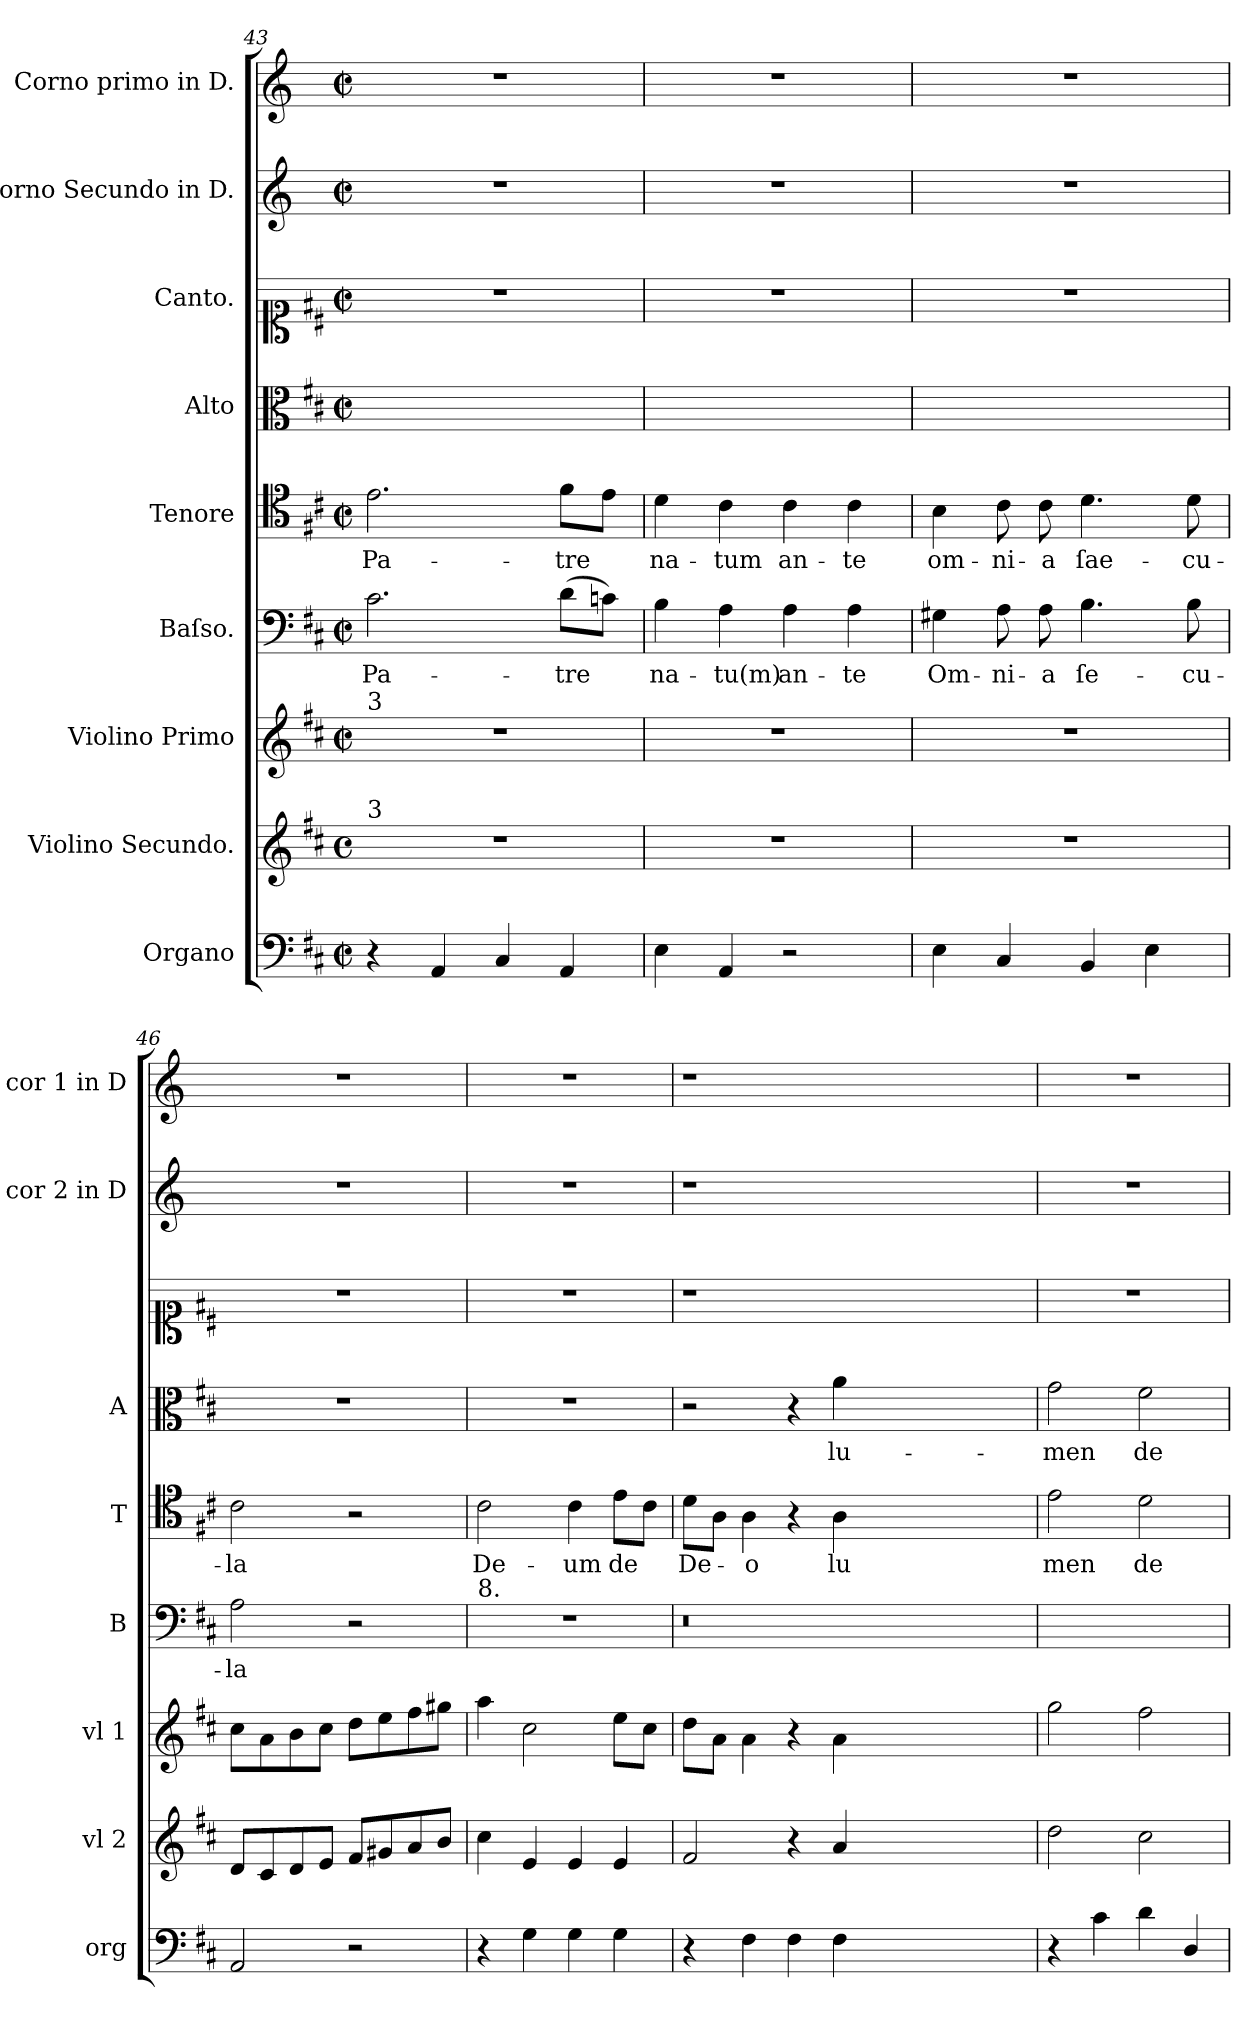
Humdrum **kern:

**kern	**kern	**dynam	**kern	**dynam	**kern	**text	**kern	**text	**kern	**text	**kern	**kern	**kern
*part9	*part8	*part8	*part7	*part7	*part6	*part6	*part5	*part5	*part4	*part4	*part3	*part2	*part1
*staff9	*staff8	*staff8	*staff7	*staff7	*staff6	*staff6	*staff5	*staff5	*staff4	*staff4	*staff3	*staff2	*staff1
*I"Organo	*I"Violino Secundo.	*	*I"Violino Primo	*	*I"Baſso.	*	*I"Tenore	*	*I"Alto	*	*I"Canto.	*I"Corno Secundo in D.	*I"Corno primo in D.
*I'org	*I'vl 2	*	*I'vl 1	*	*I'B	*	*I'T	*	*I'A	*	*	*I'cor 2 in D	*I'cor 1 in D
*clefF4	*clefG2	*	*clefG2	*	*clefF4	*	*clefC4	*	*clefC3	*	*clefC1	*clefG2	*clefG2
*	*	*	*	*	*	*	*	*	*	*	*	*ITrd6c10	*ITrd6c10
*k[f#c#]	*k[f#c#]	*	*k[f#c#]	*	*k[f#c#]	*	*k[f#c#]	*	*k[f#c#]	*	*k[f#c#]	*k[f#c#]	*k[f#c#]
*D:	*D:	*	*D:	*	*D:	*	*D:	*	*D:	*	*D:	*D:	*D:
*M2/2	*M2/2	*	*M2/2	*	*M2/2	*	*M2/2	*	*M2/2	*	*M2/2	*M2/2	*M2/2
*met(c|)	*met(c)	*	*met(c|)	*	*met(c|)	*	*met(c|)	*	*met(c|)	*	*met(c|)	*met(c|)	*met(c|)
=43	=43	=43	=43	=43	=43	=43	=43	=43	=43	=43	=43	=43	=43
!	!	!	!LO:TX:a:t=3	!	!	!	!	!	!	!	!	!	!
!	!LO:TX:a:t=3	!	!	!	!	!	!	!	!	!	!	!	!
4r	1r	.	1r	.	2.c#\	Pa-	2.e\	Pa-	1ryy	.	1r	1r	1r
4AA/	.	.	.	.	.	.	.	.	.	.	.	.	.
4C#/	.	.	.	.	.	.	.	.	.	.	.	.	.
4AA/	.	.	.	.	(8d\L	-tre	8f#\L	-tre	.	.	.	.	.
.	.	.	.	.	8cn\J)	.	8e\J	.	.	.	.	.	.
=44	=44	=44	=44	=44	=44	=44	=44	=44	=44	=44	=44	=44	=44
4E\	1r	.	1r	.	4B\	na-	4d\	na-	1ryy	.	1r	1r	1r
4AA/	.	.	.	.	4A\	-tu(m)	4c#\	-tum	.	.	.	.	.
2r	.	.	.	.	4A\	an-	4c#\	an-	.	.	.	.	.
.	.	.	.	.	4A\	-te	4c#\	-te	.	.	.	.	.
=45	=45	=45	=45	=45	=45	=45	=45	=45	=45	=45	=45	=45	=45
4E\	1r	.	1r	.	4G#X\	Om-	4B\	om-	1ryy	.	1r	1r	1r
4C#/	.	.	.	.	8A\	-ni-	8c#\	-ni-	.	.	.	.	.
.	.	.	.	.	8A\	-a	8c#\	-a	.	.	.	.	.
4BB/	.	.	.	.	4.B\	ſe-	4.d\	ſae-	.	.	.	.	.
4E\	.	.	.	.	.	.	.	.	.	.	.	.	.
.	.	.	.	.	8B\	-cu-	8d\	-cu-	.	.	.	.	.
=46	=46	=46	=46	=46	=46	=46	=46	=46	=46	=46	=46	=46	=46
!	!	!	!	!LO:DY:b	!	!	!	!	!	!	!	!	!
2AA/	8d/L	.	8cc#\L	for	2A\	-la	2c#\	-la	1r	.	1r	1r	1r
.	8c#/	.	8a\	.	.	.	.	.	.	.	.	.	.
.	8d/	.	8b\	.	.	.	.	.	.	.	.	.	.
.	8e/J	.	8cc#\J	.	.	.	.	.	.	.	.	.	.
2r	8f#/L	.	8dd\L	.	2r	.	2r	.	.	.	.	.	.
.	8g#X/	.	8ee\	.	.	.	.	.	.	.	.	.	.
.	8a/	.	8ff#\	.	.	.	.	.	.	.	.	.	.
.	8b/J	.	8gg#X\J	.	.	.	.	.	.	.	.	.	.
=47	=47	=47	=47	=47	=47	=47	=47	=47	=47	=47	=47	=47	=47
!	!	!	!	!	!LO:TX:a:t=8.	!	!	!	!	!	!	!	!
!	!	!LO:DY:b	!	!LO:DY:b	!	!	!	!	!	!	!	!	!
4r	4cc#\	p&colon;	4aa\	p&colon;	1r	.	2c#\	De-	1r	.	1r	1r	1r
4G\	4e/	.	2cc#\	.	.	.	.	.	.	.	.	.	.
4G\	4e/	.	.	.	.	.	4c#\	-um	.	.	.	.	.
4G\	4e/	.	8ee\L	.	.	.	8e\L	de	.	.	.	.	.
.	.	.	8cc#\J	.	.	.	8c#\J	.	.	.	.	.	.
=48	=48	=48	=48	=48	=48	=48	=48	=48	=48	=48	=48	=48	=48
4r	2f#/	.	8dd\L	.	0.r	.	8d\L	De-	2r	.	1r	1r	1r
.	.	.	8a\J	.	.	.	8A\J	.	.	.	.	.	.
4F#\	.	.	4a\	.	.	.	4A\	-o	.	.	.	.	.
4F#\	4r	.	4r	.	.	.	4r	.	4r	.	.	.	.
4F#\	4a/	.	4a\	.	.	.	4A\	lu	4a\	lu-	.	.	.
0ryy	0ryy	.	0ryy	.	.	.	0ryy	.	0ryy	.	0ryy	0ryy	0ryy
=49	=49	=49	=49	=49	=49	=49	=49	=49	=49	=49	=49	=49	=49
4r	2dd\	.	2gg\	.	1ryy	.	2e\	-men	2g\	-men	1r	1r	1r
4c#\	.	.	.	.	.	.	.	.	.	.	.	.	.
4d\	2cc#\	.	2ff#\	.	.	.	2d\	de	2f#\	de	.	.	.
4D/	.	.	.	.	.	.	.	.	.	.	.	.	.
=	=	=	=	=	=	=	=	=	=	=	=	=	=
*-	*-	*-	*-	*-	*-	*-	*-	*-	*-	*-	*-	*-	*-
